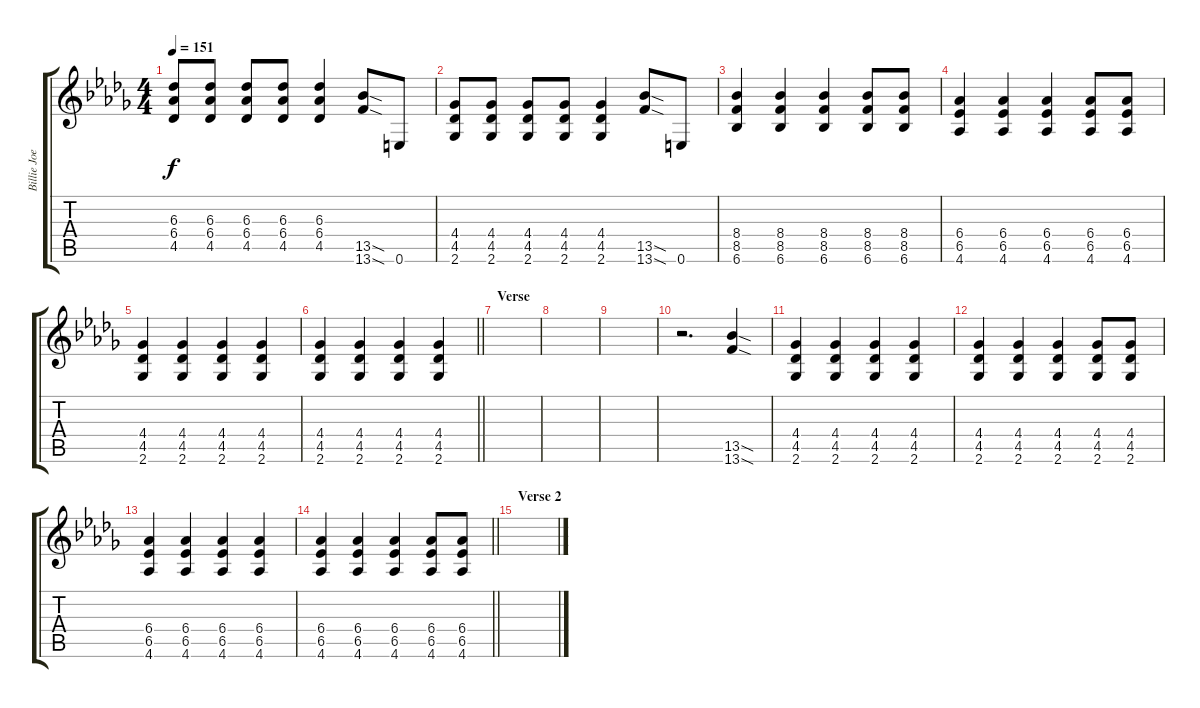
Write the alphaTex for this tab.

\track ("Billie Joe Rhythm" "Billie Joe") {instrument overdrivenguitar}
\staff {score tabs}
\tuning (E4 B3 G3 D3 A2 E2) {hide}
\ts (4 4)
\tempo 151
\clef g2
\ks db
(6.3 6.4 4.5).8{dy f} (6.3 6.4 4.5).8 (6.3 6.4 4.5).8 (6.3 6.4 4.5).8 (6.3 6.4 4.5).4 (13.5{sod} 13.6{sod}).8 0.6.8 |
(4.4 4.5 2.6).8 (4.4 4.5 2.6).8 (4.4 4.5 2.6).8 (4.4 4.5 2.6).8 (4.4 4.5 2.6).4 (13.5{sod} 13.6{sod}).8 0.6.8 |
(8.4 8.5 6.6).4 (8.4 8.5 6.6).4 (8.4 8.5 6.6).4 (8.4 8.5 6.6).8 (8.4 8.5 6.6).8 |
(6.4 6.5 4.6).4 (6.4 6.5 4.6).4 (6.4 6.5 4.6).4 (6.4 6.5 4.6).8 (6.4 6.5 4.6).8 |
(4.4 4.5 2.6).4 (4.4 4.5 2.6).4 (4.4 4.5 2.6).4 (4.4 4.5 2.6).4 |
\barLineRight lightlight
(4.4 4.5 2.6).4 (4.4 4.5 2.6).4 (4.4 4.5 2.6).4 (4.4 4.5 2.6).4 |
\section ("" "Verse")
|
|
|
r.2{d} (13.5{sod} 13.6{sod}).4 |
(4.4 4.5 2.6).4 (4.4 4.5 2.6).4 (4.4 4.5 2.6).4 (4.4 4.5 2.6).4 |
(4.4 4.5 2.6).4 (4.4 4.5 2.6).4 (4.4 4.5 2.6).4 (4.4 4.5 2.6).8 (4.4 4.5 2.6).8 |
(6.4 6.5 4.6).4 (6.4 6.5 4.6).4 (6.4 6.5 4.6).4 (6.4 6.5 4.6).4 |
\barLineRight lightlight
(6.4 6.5 4.6).4 (6.4 6.5 4.6).4 (6.4 6.5 4.6).4 (6.4 6.5 4.6).8 (6.4 6.5 4.6).8 |
\section ("" "Verse 2")
